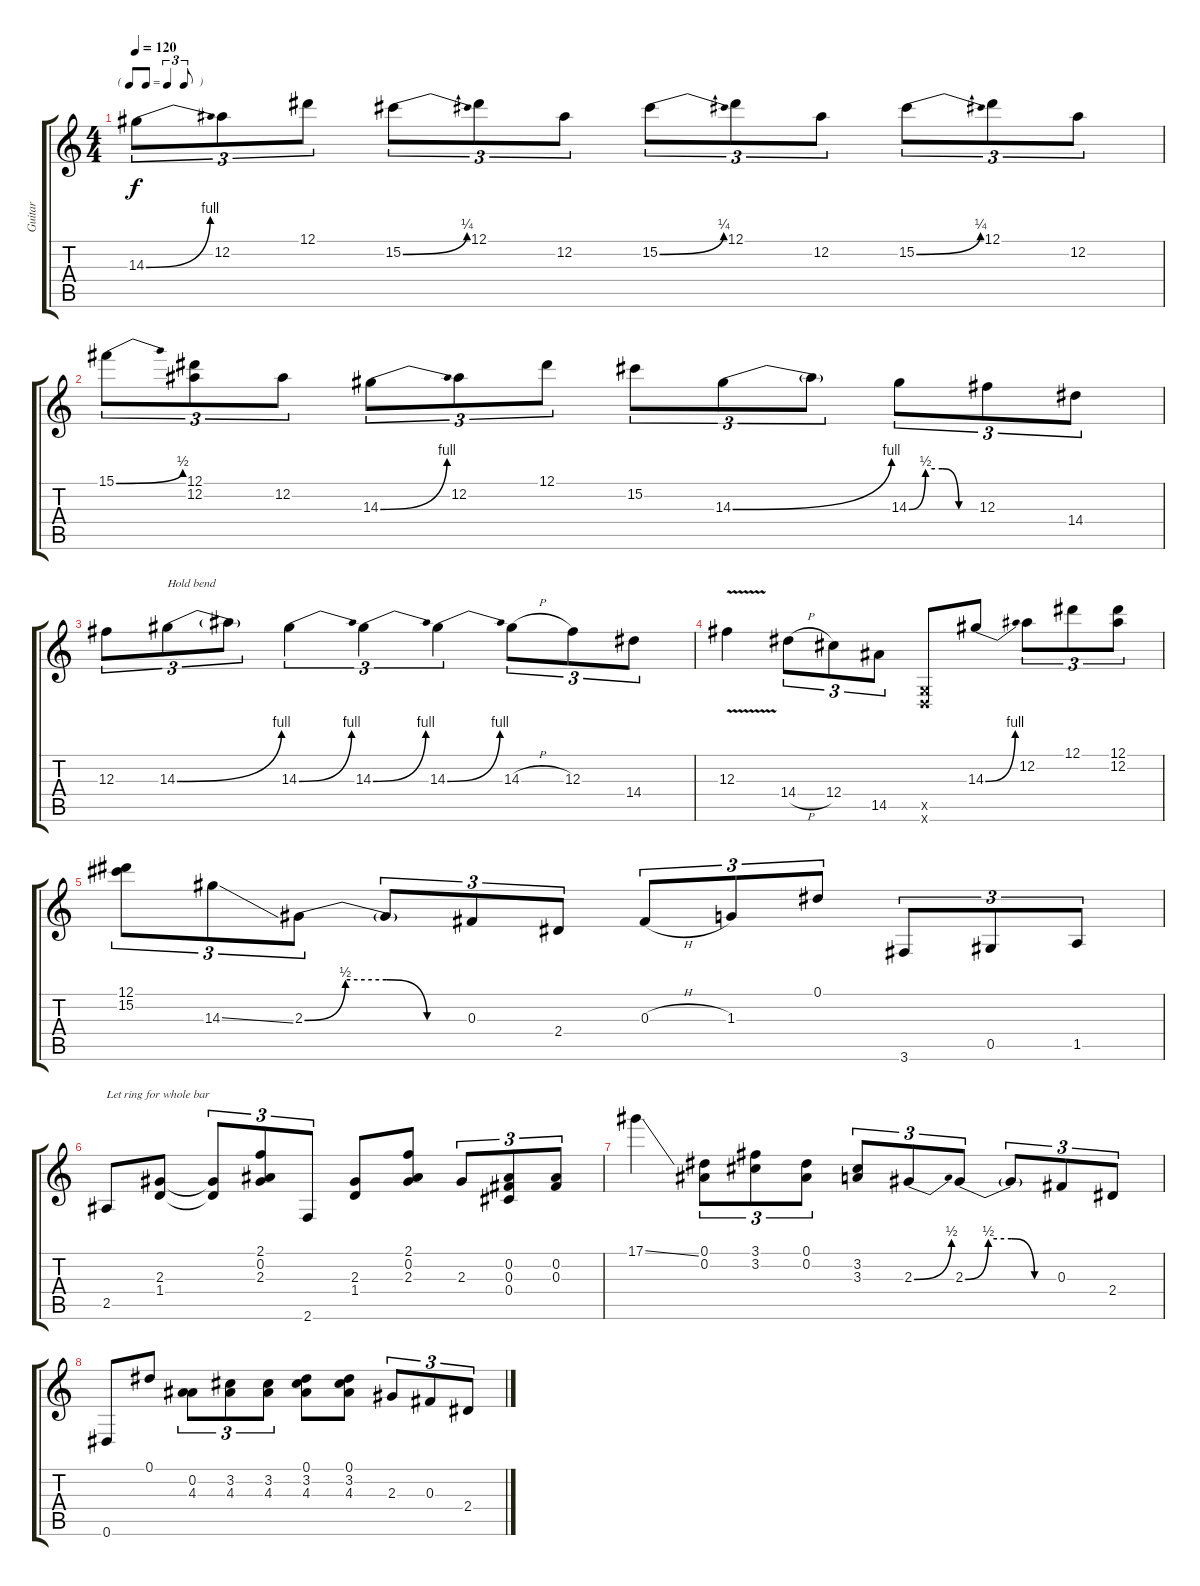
\track ("Guitar" "Guitar") {instrument overdrivenguitar}
\staff {score tabs}
\tuning (Eb4 Bb3 Gb3 Db3 Ab2 Eb2) {hide}
\ts (4 4)
\tf triplet8th
\tempo 120
\clef g2
\ks c
14.3{be (bend 0 0 60 4)}.8{tu (3 2) dy f} 12.2.8{tu (3 2)} 12.1.8{tu (3 2)} 15.2{be (bend 0 0 60 1)}.8{tu (3 2)} 12.1.8{tu (3 2)} 12.2.8{tu (3 2)} 15.2{be (bend 0 0 60 1)}.8{tu (3 2)} 12.1.8{tu (3 2)} 12.2.8{tu (3 2)} 15.2{be (bend 0 0 60 1)}.8{tu (3 2)} 12.1.8{tu (3 2)} 12.2.8{tu (3 2)} |
15.1{be (bend 0 0 60 2)}.8{tu (3 2)} (12.1 12.2).8{tu (3 2)} 12.2.8{tu (3 2)} 14.3{be (bend 0 0 60 4)}.8{tu (3 2)} 12.2.8{tu (3 2)} 12.1.8{tu (3 2)} 15.2.8{tu (3 2)} 14.3{be (bend 0 0 60 4)}.8{tu (3 2)} 14.3{t}.8{tu (3 2)} 14.3{be (custom 0 0 15 2 30 2 45 0 60 0)}.8{tu (3 2)} 12.3.8{tu (3 2)} 14.4.8{tu (3 2)} |
12.3.8{tu (3 2)} 14.3{be (bend 0 0 60 4)}.8{tu (3 2) txt "Hold bend"} 14.3{t}.8{tu (3 2)} 14.3{be (bend 0 0 60 4)}.4{tu (3 2)} 14.3{be (bend 0 0 60 4)}.4{tu (3 2)} 14.3{be (bend 0 0 60 4)}.4{tu (3 2)} 14.3{h}.8{tu (3 2)} 12.3.8{tu (3 2)} 14.4.8{tu (3 2)} |
12.3{v}.4 14.4{h}.8{tu (3 2)} 12.4.8{tu (3 2)} 14.5.8{tu (3 2)} (-1.5{x} -1.6{x}).8 14.3{be (bend 0 0 60 4)}.8 12.2.8{tu (3 2)} 12.1.8{tu (3 2)} (12.1 12.2).8{tu (3 2)} |
(12.1 15.2).8{tu (3 2)} 14.3{ss}.8{tu (3 2)} 2.3{be (custom 0 0 15 2 30 2 45 0 60 0)}.8{tu (3 2)} 2.3{t}.8{tu (3 2)} 0.3.8{tu (3 2)} 2.4.8{tu (3 2)} 0.3{h}.8{tu (3 2)} 1.3.8{tu (3 2)} 0.1.8{tu (3 2)} 3.6.8{tu (3 2)} 0.5.8{tu (3 2)} 1.5.8{tu (3 2)} |
2.5.8{txt "Let ring for whole bar"} (2.3 1.4).8 (2.3{t} 1.4{t}).8{tu (3 2)} (2.1 0.2 2.3).8{tu (3 2)} 2.6.8{tu (3 2)} (2.3 1.4).8 (2.1 0.2 2.3).8 2.3.8{tu (3 2)} (0.2 0.3 0.4).8{tu (3 2)} (0.2 0.3).8{tu (3 2)} |
17.1{ss}.4 (0.1 0.2).8{tu (3 2)} (3.1 3.2).8{tu (3 2)} (0.1 0.2).8{tu (3 2)} (3.2 3.3).8{tu (3 2)} 2.3{be (bend 0 0 60 2)}.8{tu (3 2)} 2.3{be (custom 0 0 15 2 30 2 45 0 60 0)}.8{tu (3 2)} 2.3{t}.8{tu (3 2)} 0.3.8{tu (3 2)} 2.4.8{tu (3 2)} |
0.6.8 0.1.8 (0.2 4.3).8{tu (3 2)} (3.2 4.3).8{tu (3 2)} (3.2 4.3).8{tu (3 2)} (0.1 3.2 4.3).8 (0.1 3.2 4.3).8 2.3.8{tu (3 2)} 0.3.8{tu (3 2)} 2.4.8{tu (3 2)}
